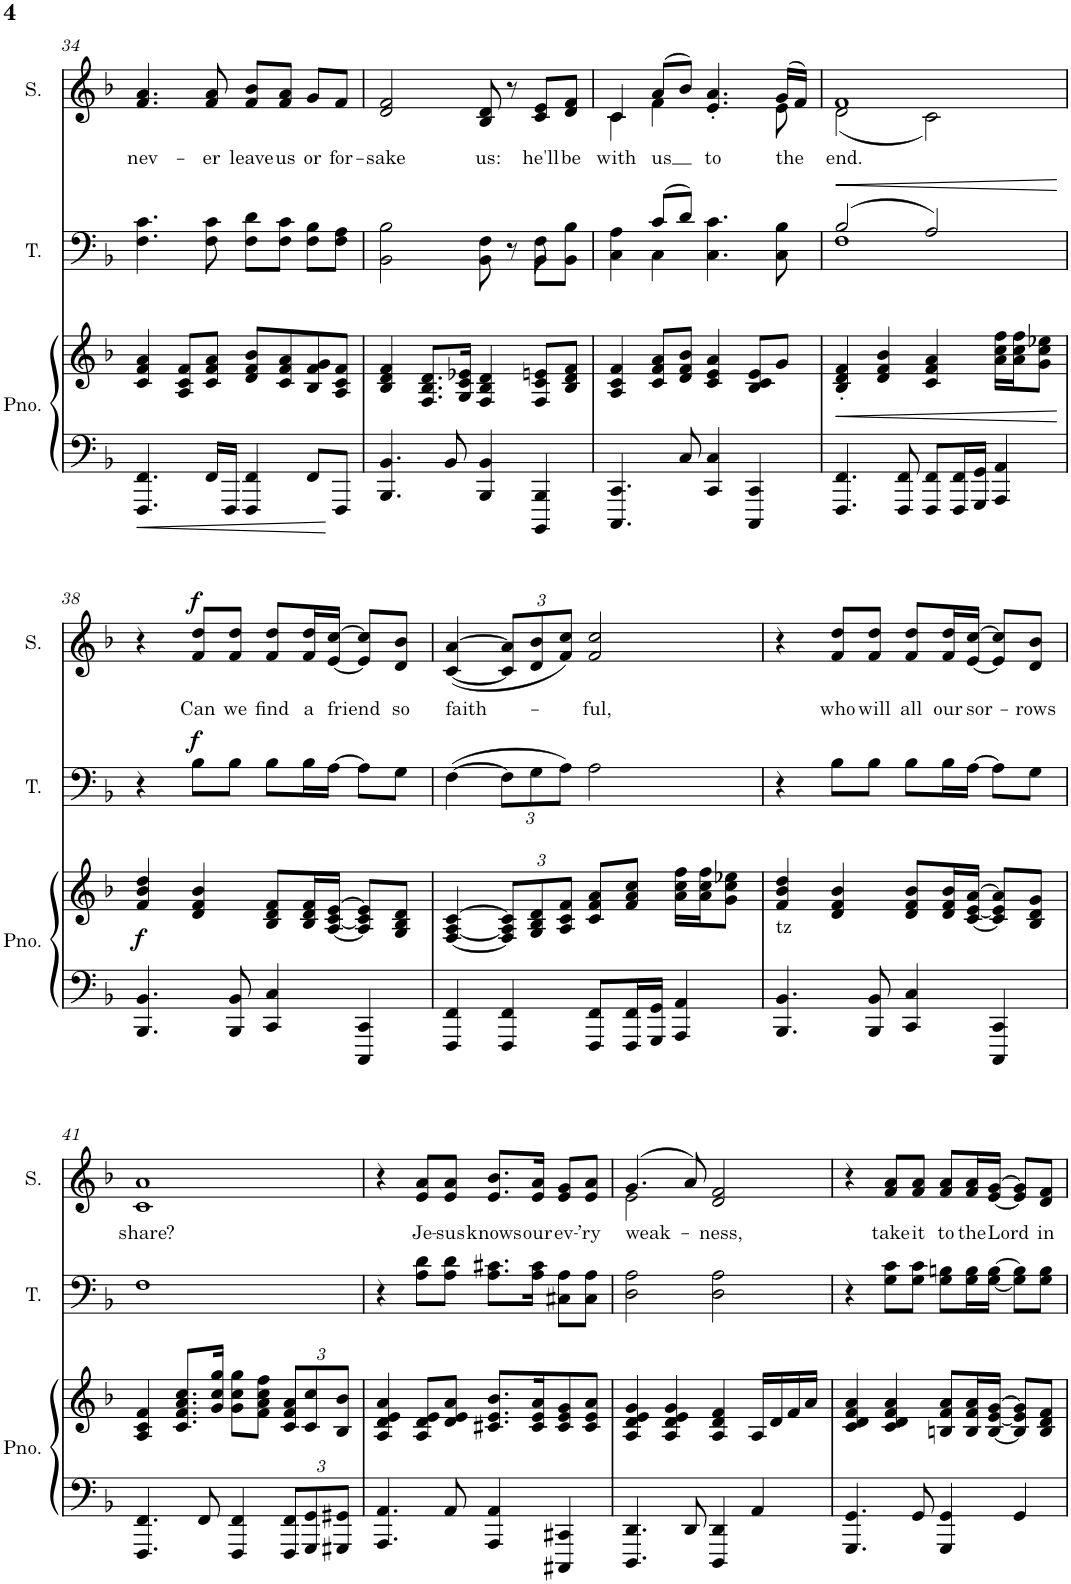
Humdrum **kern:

**kern	**kern	**dynam	**kern	**dynam	**kern	**text	**dynam
*part3	*part3	*part3	*part2	*part2	*part1	*part1	*part1
*staff4	*staff3	*staff3/4	*staff2	*staff2	*staff1	*staff1	*staff1
*I"Piano	*	*	*I"Tenor	*	*I"Soprano	*	*
*I'Pno.	*	*	*I'T.	*	*I'S.	*	*
!!LO:PB:g=z
*clefF4	*clefG2	*	*clefF4	*	*clefG2	*	*
*k[b-]	*k[b-]	*	*k[b-]	*	*k[b-]	*	*
*	*	*	*F:	*	*F:	*	*
*M4/4	*M4/4	*	*M4/4	*	*M4/4	*	*
=34	=34	=34	=34	=34	=34	=34	=34
!	!	!	!	!	!	!LO:LY:b	!
4.FFF/ 4.FF/	4c/ 4f/ 4a/	.	4.F\ 4.c\	.	4.f/ 4.a/	nev-	.
.	8A/ 8c/ 8f/L	.	.	.	.	.	.
!	!	!	!	!	!	!LO:LY:b	!
16FF/LL	8c/ 8f/ 8a/J	.	8F\ 8c\	.	8f/ 8a/	-er	.
16FFF/JJ	.	.	.	.	.	.	.
!	!	!	!	!	!	!LO:LY:b	!
4FFF/ 4FF/	8d/ 8f/ 8b-/L	.	8F\ 8d\L	.	8f/ 8b-/L	leave	.
!	!	!	!	!	!	!LO:LY:b	!
.	8c/ 8f/ 8a/	.	8F\ 8c\J	.	8f/ 8a/J	us	.
!	!	!	!	!	!	!LO:LY:b	!
8FF/L	8B-/ 8f/ 8g/	.	8F\ 8B-\L	.	8g/L	or	.
!	!	!	!	!	!	!LO:LY:b	!
8FFF/J	8A/ 8c/ 8f/J	.	8F\ 8A\J	.	8f/J	for-	.
=35	=35	=35	=35	=35	=35	=35	=35
*	*	*	*^	*	*	*	*
!	!	!	!	!	!	!	!LO:LY:b	!
4.BBB-/ 4.BB-/	4B-/ 4d/ 4f/	.	2BB-\ 2B-\	2ryy	.	2d/ 2f/	-sake	.
.	8.F/ 8.B-/ 8.d/L	.	.	.	.	.	.	.
8BB-/	.	.	.	.	.	.	.	.
.	16G/ 16c/ 16e-X/Jk	.	.	.	.	.	.	.
!	!	!	!	!	!	!	!LO:LY:b	!
4BBB-/ 4BB-/	4F/ 4B-/ 4d/	.	8BB-\ 8F\	4ryy	.	8B-/ 8d/	us:	.
.	.	.	8r	.	.	8r	.	.
!	!	!	!	!	!	!	!LO:LY:b	!
4BBBB-/ 4BBB-/	8F/ 8c/ 8en/L	.	8F\	8BB-\L	.	8c/ 8e/L	he'll	.
!	!	!	!	!	!	!	!LO:LY:b	!
.	8B-/ 8d/ 8f/J	.	8ryy	8BB-\ 8B-\J	.	8d/ 8f/J	be	.
=36	=36	=36	=36	=36	=36	=36	=36	=36
!	!	!	!	!	!	!	!LO:LY:b	!
*	*	*	*	*	*	*^	*	*
4.CCC/ 4.CC/	4A/ 4c/ 4f/	.	4C\ 4A\	4ryy	.	4c/	4c\	with	.
!	!	!	!	!	!	!	!	!LO:LY:b	!
.	8c/ 8f/ 8a/L	.	(8c/L	4C\	.	(8a/L	4f\	us	.
8C/	8d/ 8f/ 8b-/J	.	8d/J)	.	.	8b-/J)	.	.	.
!	!	!	!	!	!	!	!	!LO:LY:b	!
4CC/ 4C/	4c/ 4e/ 4a/	.	4.C\ 4.c\	2ryy	.	4.e/' 4.a/'	4.ryy	to	.
4CCC/ 4CC/	8B-/ 8c/ 8e/L	.	.	.	.	.	.	.	.
!	!	!	!	!	!	!	!	!LO:LY:b	!
.	8g/J	.	8C\ 8B-\	.	.	(16g/LL	8e\	the	.
.	.	.	.	.	.	16f/JJ)	.	.	.
=37	=37	=37	=37	=37	=37	=37	=37	=37	=37
!	!	!LO:HP:b	!	!	!LO:HP:b	!	!	!LO:LY:b	!
4.FFF/ 4.FF/	4B-/' 4d/' 4f/'	<	(>2B-/	1F	<	1f	(<2d\	end.	.
.	4d/ 4f/ 4b-/	.	.	.	.	.	.	.	.
8FFF/ 8FF/	.	.	.	.	.	.	.	.	.
8FFF/ 8FF/L	4c/ 4f/ 4a/	.	2A/)	.	.	.	2c\)	.	.
16FFF/ 16FF/L	.	.	.	.	.	.	.	.	.
16GGG/ 16GG/JJ	.	.	.	.	.	.	.	.	.
4AAA/ 4AA/	16a\ 16cc\ 16ff\LL	.	.	.	.	.	.	.	.
.	16a\ 16cc\ 16ff\J	.	.	.	.	.	.	.	.
.	8g\ 8cc\ 8ee-X\J	.	.	.	.	.	.	.	.
*	*	*	*v	*v	*	*	*	*	*
*	*	*	*	*	*v	*v	*	*
.	.	[	.	[	.	.	.
!!LO:LB:g=z
=38	=38	=38	=38	=38	=38	=38	=38
!	!	!LO:DY:b	!	!	!	!	!
4.BBB-/ 4.BB-/	4f/ 4b-/ 4dd/	f	4r	.	4r	.	.
!	!	!	!	!LO:DY:a	!	!LO:LY:b	!LO:DY:a
.	4d/ 4f/ 4b-/	.	8B-\L	f	8f/ 8dd/L	Can	f
!	!	!	!	!	!	!LO:LY:b	!
8BBB-/ 8BB-/	.	.	8B-\J	.	8f/ 8dd/J	we	.
!	!	!	!	!	!	!LO:LY:b	!
4CC/ 4C/	8B-/ 8d/ 8f/L	.	8B-\L	.	8f/ 8dd/L	find	.
!	!	!	!	!	!	!LO:LY:b	!
.	16B-/ 16d/ 16f/L	.	16B-\L	.	16f/ 16dd/L	a	.
!	!	!	!	!	!	!LO:LY:b	!
.	[16A/ [16c/ [16e/JJ	.	[16A\JJ	.	[16e/ [16cc/JJ	friend	.
4CCC/ 4CC/	8A/] 8c/] 8e/]L	.	8A\L]	.	8e/] 8cc/]L	.	.
!	!	!	!	!	!	!LO:LY:b	!
.	8G/ 8B-/ 8d/J	.	8G\J	.	8d/ 8b-/J	so	.
=39	=39	=39	=39	=39	=39	=39	=39
!	!	!	!	!	!	!LO:LY:b	!
4FFF/ 4FF/	[4F/ [4A/ [4c/	.	(>[4F\	.	(<[4c/ [4a/	faith-	.
*	*Xbrackettup	*	*Xbrackettup	*	*Xbrackettup	*	*
4FFF/ 4FF/	12F/] 12A/] 12c/]L	.	12F\L]	.	12c/] 12a/]L	.	.
.	12G/ 12B-/ 12d/	.	12G\	.	12d/ 12b-/	.	.
.	12A/ 12c/ 12f/J	.	12A\J)	.	12f/ 12cc/J)	.	.
!	!	!	!	!	!	!LO:LY:b	!
8FFF/ 8FF/L	8c/ 8f/ 8a/L	.	2A\	.	2f/ 2cc/	-ful,	.
16FFF/ 16FF/L	8f/ 8a/ 8cc/J	.	.	.	.	.	.
16GGG/ 16GG/JJ	.	.	.	.	.	.	.
4AAA/ 4AA/	16a\ 16cc\ 16ff\LL	.	.	.	.	.	.
.	16a\ 16cc\ 16ff\J	.	.	.	.	.	.
.	8g\ 8cc\ 8ee-X\J	.	.	.	.	.	.
=40	=40	=40	=40	=40	=40	=40	=40
!	!LO:TX:b:t=tz	!	!	!	!	!	!
4.BBB-/ 4.BB-/	4f/ 4b-/ 4dd/	.	4r	.	4r	.	.
!	!	!	!	!	!	!LO:LY:b	!
.	4d/ 4f/ 4b-/	.	8B-\L	.	8f/ 8dd/L	who	.
!	!	!	!	!	!	!LO:LY:b	!
8BBB-/ 8BB-/	.	.	8B-\J	.	8f/ 8dd/J	will	.
!	!	!	!	!	!	!LO:LY:b	!
4CC/ 4C/	8d/ 8f/ 8b-/L	.	8B-\L	.	8f/ 8dd/L	all	.
!	!	!	!	!	!	!LO:LY:b	!
.	16d/ 16f/ 16b-/L	.	16B-\L	.	16f/ 16dd/L	our	.
!	!	!	!	!	!	!LO:LY:b	!
.	[16c/ [16e/ [16a/JJ	.	[16A\JJ	.	[16e/ [16cc/JJ	sor-	.
4CCC/ 4CC/	8c/] 8e/] 8a/]L	.	8A\L]	.	8e/] 8cc/]L	.	.
!	!	!	!	!	!	!LO:LY:b	!
.	8B-/ 8d/ 8g/J	.	8G\J	.	8d/ 8b-/J	-rows	.
!!LO:LB:g=z
=41	=41	=41	=41	=41	=41	=41	=41
!	!	!	!	!	!	!LO:LY:b	!
4.FFF/ 4.FF/	4A/ 4c/ 4f/	.	1F	.	1c 1a	share?	.
.	8.c/ 8.f/ 8.a/ 8.cc/L	.	.	.	.	.	.
8FF/	.	.	.	.	.	.	.
.	16g/ 16cc/ 16gg/Jk	.	.	.	.	.	.
4FFF/ 4FF/	8g\ 8cc\ 8gg\L	.	.	.	.	.	.
.	8f\ 8a\ 8cc\ 8ff\J	.	.	.	.	.	.
*Xbrackettup	*	*	*	*	*	*	*
12FFF/ 12FF/L	12c/ 12f/ 12a/L	.	.	.	.	.	.
12GGG/ 12GG/	12c/ 12cc/	.	.	.	.	.	.
12GGG#X/ 12GG#X/J	12B-/ 12b-/J	.	.	.	.	.	.
=42	=42	=42	=42	=42	=42	=42	=42
4.AAA/ 4.AA/	4A/ 4d/ 4e/ 4a/	.	4r	.	4r	.	.
!	!	!	!	!	!	!LO:LY:b	!
.	8A/ 8d/ 8e/L	.	8A\ 8d\L	.	8e/ 8a/L	Je-	.
!	!	!	!	!	!	!LO:LY:b	!
8AA/	8d/ 8e/ 8a/J	.	8A\ 8d\J	.	8e/ 8a/J	-sus	.
!	!	!	!	!	!	!LO:LY:b	!
4AAA/ 4AA/	8.c#X/ 8.e/ 8.b-/L	.	8.A\ 8.c#X\L	.	8.e/ 8.b-/L	knows	.
!	!	!	!	!	!	!LO:LY:b	!
.	16c#/ 16e/ 16a/K	.	16A\ 16c#\Jk	.	16e/ 16a/Jk	our	.
!	!	!	!	!	!	!LO:LY:b	!
4CCC#X/ 4CC#X/	8c#/ 8e/ 8g/	.	8C#X\ 8A\L	.	8e/ 8g/L	ev-	.
!	!	!	!	!	!	!LO:LY:b	!
.	8c#/ 8e/ 8a/J	.	8C#\ 8A\J	.	8e/ 8a/J	-’ry	.
=43	=43	=43	=43	=43	=43	=43	=43
!	!	!	!	!	!	!LO:LY:b	!
*	*	*	*	*	*^	*	*
4.DDD/ 4.DD/	4A/ 4d/ 4e/ 4g/	.	2D\ 2A\	.	(>4.g/	2e\	weak-	.
.	4A/ 4d/ 4e/ 4g/	.	.	.	.	.	.	.
8DD/	.	.	.	.	8a/)	.	.	.
!	!	!	!	!	!	!	!LO:LY:b	!
4DDD/ 4DD/	4A/ 4d/ 4f/	.	2D\ 2A\	.	2d/ 2f/	2ryy	-ness,	.
4AA/	16A/LL	.	.	.	.	.	.	.
.	16d/	.	.	.	.	.	.	.
.	16f/	.	.	.	.	.	.	.
.	16a/JJ	.	.	.	.	.	.	.
*	*	*	*	*	*v	*v	*	*
=44	=44	=44	=44	=44	=44	=44	=44
4.GGG/ 4.GG/	4c/ 4d/ 4f/ 4a/	.	4r	.	4r	.	.
!	!	!	!	!	!	!LO:LY:b	!
.	4c/ 4d/ 4f/ 4a/	.	8G\ 8c\L	.	8f/ 8a/L	take	.
!	!	!	!	!	!	!LO:LY:b	!
8GG/	.	.	8G\ 8c\J	.	8f/ 8a/J	it	.
!	!	!	!	!	!	!LO:LY:b	!
4GGG/ 4GG/	8Bn/ 8f/ 8a/L	.	8G\ 8Bn\L	.	8f/ 8a/L	to	.
!	!	!	!	!	!	!LO:LY:b	!
.	16B/ 16f/ 16a/L	.	16G\ 16B\L	.	16f/ 16a/L	the	.
!	!	!	!	!	!	!LO:LY:b	!
.	[16B/ [16e/ [16g/JJ	.	[16G\ [16B\JJ	.	[16e/ [16g/JJ	Lord	.
4GG/	8B/] 8e/] 8g/]L	.	8G\] 8B\]L	.	8e/] 8g/]L	.	.
!	!	!	!	!	!	!LO:LY:b	!
.	8B/ 8d/ 8f/J	.	8G\ 8B\J	.	8d/ 8f/J	in	.
=	=	=	=	=	=	=	=
*-	*-	*-	*-	*-	*-	*-	*-
